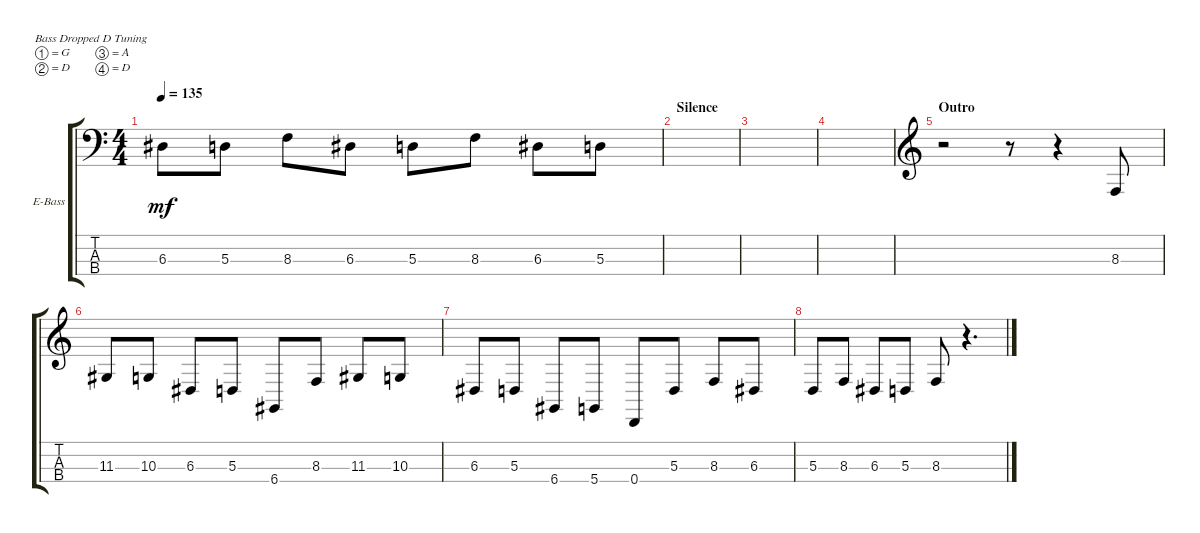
\defaultSystemsLayout 4
\bracketExtendMode groupsimilarinstruments
\firstSystemTrackNameOrientation horizontal
\otherSystemsTrackNameOrientation horizontal
\track (" Bass" "E-Bass") {instrument electricbassfinger}
\staff {score tabs}
\tuning (G2 D2 A1 D1)
\ts (4 4)
\tempo 135
\clef f4
\scale
0.333333
\ks c
6.3.8{dy mf} 5.3.8 8.3.8 6.3.8 5.3.8 8.3.8 6.3.8 5.3.8 |
\section ("" "Silence")
\scale
0.333333 |
\scale
0.333333 |
\scale
0.333333 |
\section ("" "Outro")
\clef g2
\scale
0.333333 r.2 r.8 r.4 8.3.8 |
11.3.8 10.3.8 6.3.8 5.3.8 6.4.8 8.3.8 11.3.8 10.3.8 |
6.3.8 5.3.8 6.4.8 5.4.8 0.4.8 5.3.8 8.3.8 6.3.8 |
5.3.8 8.3.8 6.3.8 5.3.8 8.3.8 r.4{d}
